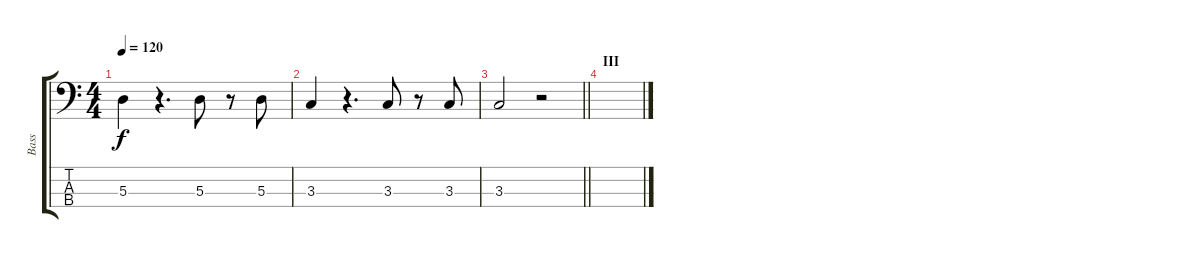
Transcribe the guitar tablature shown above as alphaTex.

\track ("Bass" "Bass") {instrument electricbassfinger}
\staff {score tabs}
\tuning (G2 D2 A1 E1) {hide}
\ts (4 4)
\tempo 120
\clef f4
\ks c
5.3.4{dy f} r.4{d} 5.3.8 r.8 5.3.8 |
3.3.4 r.4{d} 3.3.8 r.8 3.3.8 |
\barLineRight lightlight
3.3.2 r.2 |
\section ("" "III")
